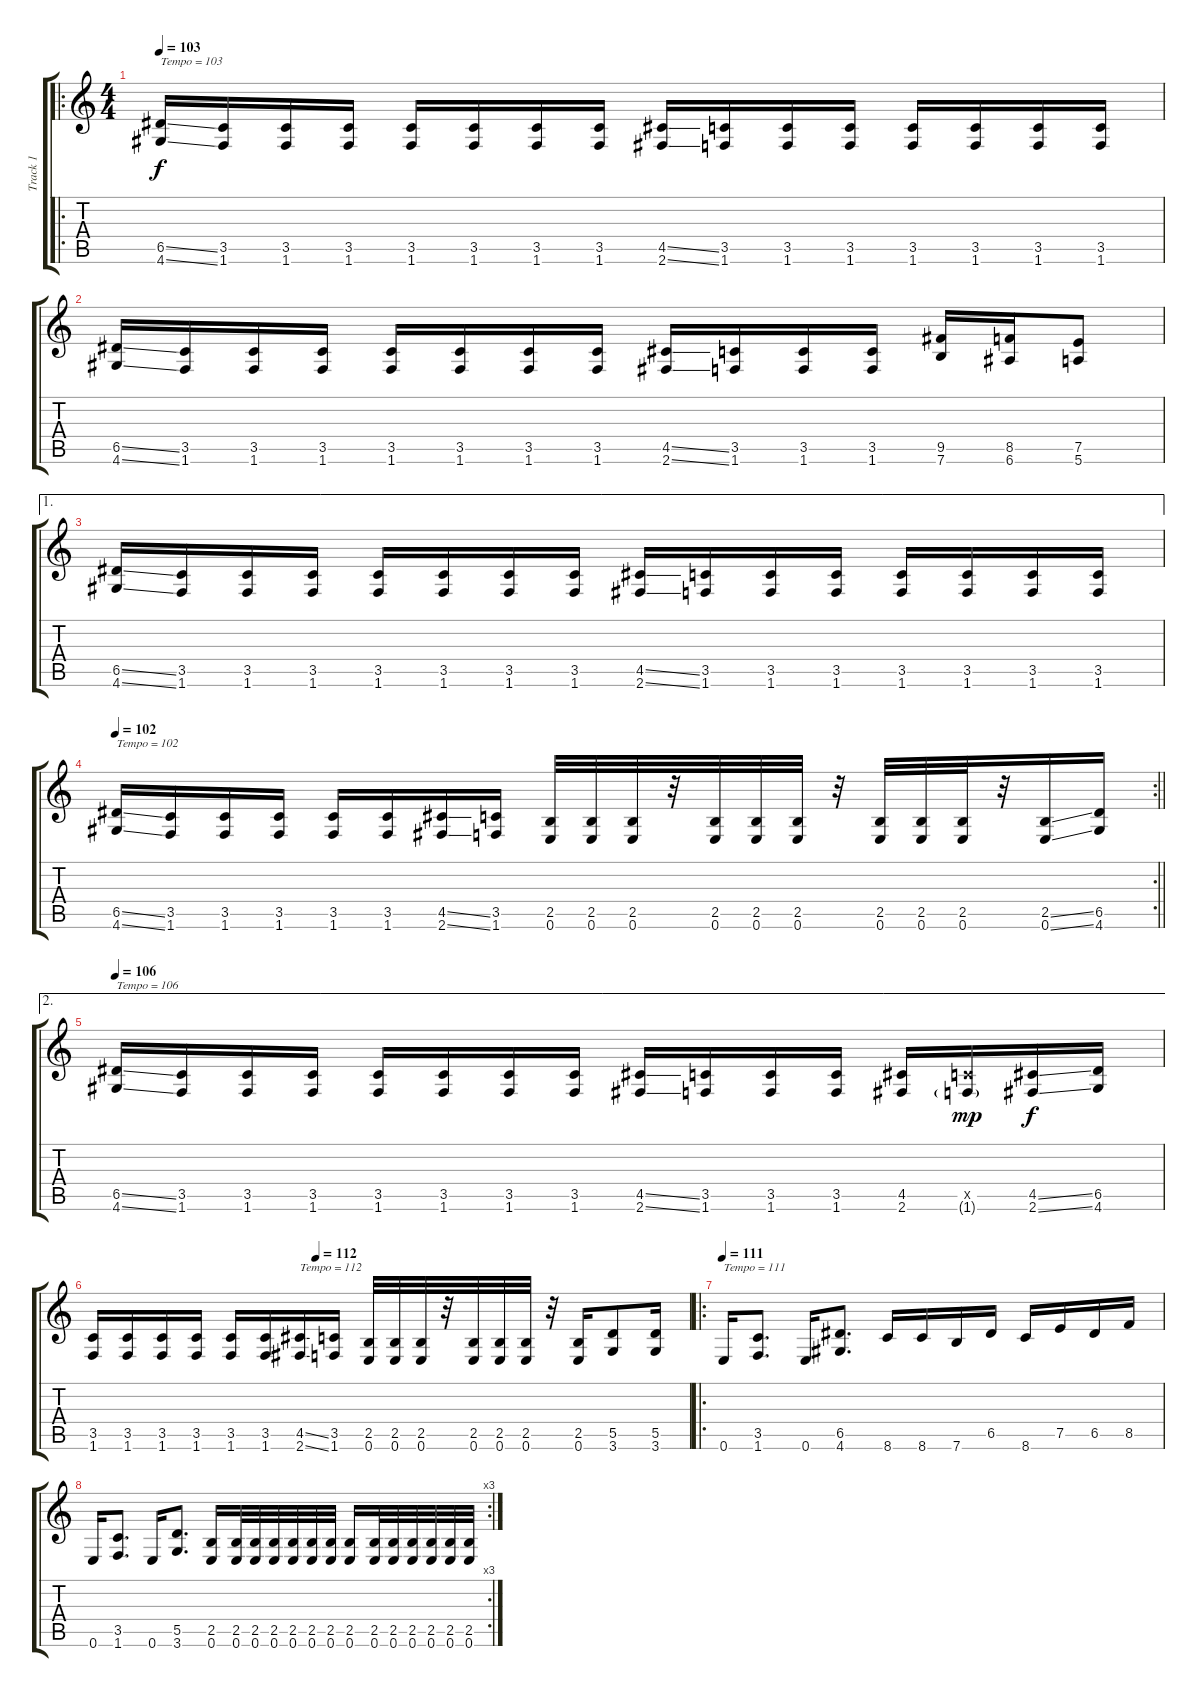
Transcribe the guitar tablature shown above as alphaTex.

\track ("Track 1" "Track 1") {instrument acousticguitarnylon}
\staff {score tabs}
\tuning (E4 B3 G3 D3 A2 E2) {hide}
\ro
\ts (4 4)
\tempo 103
\clef g2
\ks c
(6.5{ss} 4.6{ss}).16{txt "Tempo = 103" dy f} (3.5 1.6).16 (3.5 1.6).16 (3.5 1.6).16 (3.5 1.6).16 (3.5 1.6).16 (3.5 1.6).16 (3.5 1.6).16 (4.5{ss} 2.6{ss}).16 (3.5 1.6).16 (3.5 1.6).16 (3.5 1.6).16 (3.5 1.6).16 (3.5 1.6).16 (3.5 1.6).16 (3.5 1.6).16 |
(6.5{ss} 4.6{ss}).16 (3.5 1.6).16 (3.5 1.6).16 (3.5 1.6).16 (3.5 1.6).16 (3.5 1.6).16 (3.5 1.6).16 (3.5 1.6).16 (4.5{ss} 2.6{ss}).16 (3.5 1.6).16 (3.5 1.6).16 (3.5 1.6).16 (9.5 7.6).16 (8.5 6.6).16 (7.5 5.6).8 |
\ae 1
(6.5{ss} 4.6{ss}).16 (3.5 1.6).16 (3.5 1.6).16 (3.5 1.6).16 (3.5 1.6).16 (3.5 1.6).16 (3.5 1.6).16 (3.5 1.6).16 (4.5{ss} 2.6{ss}).16 (3.5 1.6).16 (3.5 1.6).16 (3.5 1.6).16 (3.5 1.6).16 (3.5 1.6).16 (3.5 1.6).16 (3.5 1.6).16 |
\rc 2
\tempo 102
\barLineRight lightlight
(6.5{ss} 4.6{ss}).16{txt "Tempo = 102"} (3.5 1.6).16 (3.5 1.6).16 (3.5 1.6).16 (3.5 1.6).16 (3.5 1.6).16 (4.5{ss} 2.6{ss}).16 (3.5 1.6).16 (2.5 0.6).32 (2.5 0.6).32 (2.5 0.6).32 r.32 (2.5 0.6).32 (2.5 0.6).32 (2.5 0.6).32 r.32 (2.5 0.6).32 (2.5 0.6).32 (2.5 0.6).32 r.32 (2.5{ss} 0.6{ss}).16 (6.5 4.6).16 |
\ae 2
\tempo 106
(6.5{ss} 4.6{ss}).16{txt "Tempo = 106"} (3.5 1.6).16 (3.5 1.6).16 (3.5 1.6).16 (3.5 1.6).16 (3.5 1.6).16 (3.5 1.6).16 (3.5 1.6).16 (4.5{ss} 2.6{ss}).16 (3.5 1.6).16 (3.5 1.6).16 (3.5 1.6).16 (4.5 2.6).16 (3.5{x} 1.6{g}).16{dy mp} (4.5{ss} 2.6{ss}).16{dy f} (6.5 4.6).16 |
\tempo (112 0.375)
(3.5 1.6).16 (3.5 1.6).16 (3.5 1.6).16 (3.5 1.6).16 (3.5 1.6).16 (3.5 1.6).16 (4.5{ss} 2.6{ss}).16{txt "Tempo = 112"} (3.5 1.6).16 (2.5 0.6).32 (2.5 0.6).32 (2.5 0.6).32 r.32 (2.5 0.6).32 (2.5 0.6).32 (2.5 0.6).32 r.32 (2.5 0.6).16 (5.5 3.6).8 (5.5 3.6).16 |
\ro
\tempo 111
0.6.16{txt "Tempo = 111"} (3.5 1.6).8{d} 0.6.16 (6.5 4.6).8{d} 8.6.16 8.6.16 7.6.16 6.5.16 8.6.16 7.5.16 6.5.16 8.5.16 |
\rc 3
0.6.16 (3.5 1.6).8{d} 0.6.16 (5.5 3.6).8{d} (2.5 0.6).16 (2.5 0.6).32 (2.5 0.6).32 (2.5 0.6).32 (2.5 0.6).32 (2.5 0.6).32 (2.5 0.6).32 (2.5 0.6).16 (2.5 0.6).32 (2.5 0.6).32 (2.5 0.6).32 (2.5 0.6).32 (2.5 0.6).32 (2.5 0.6).32
